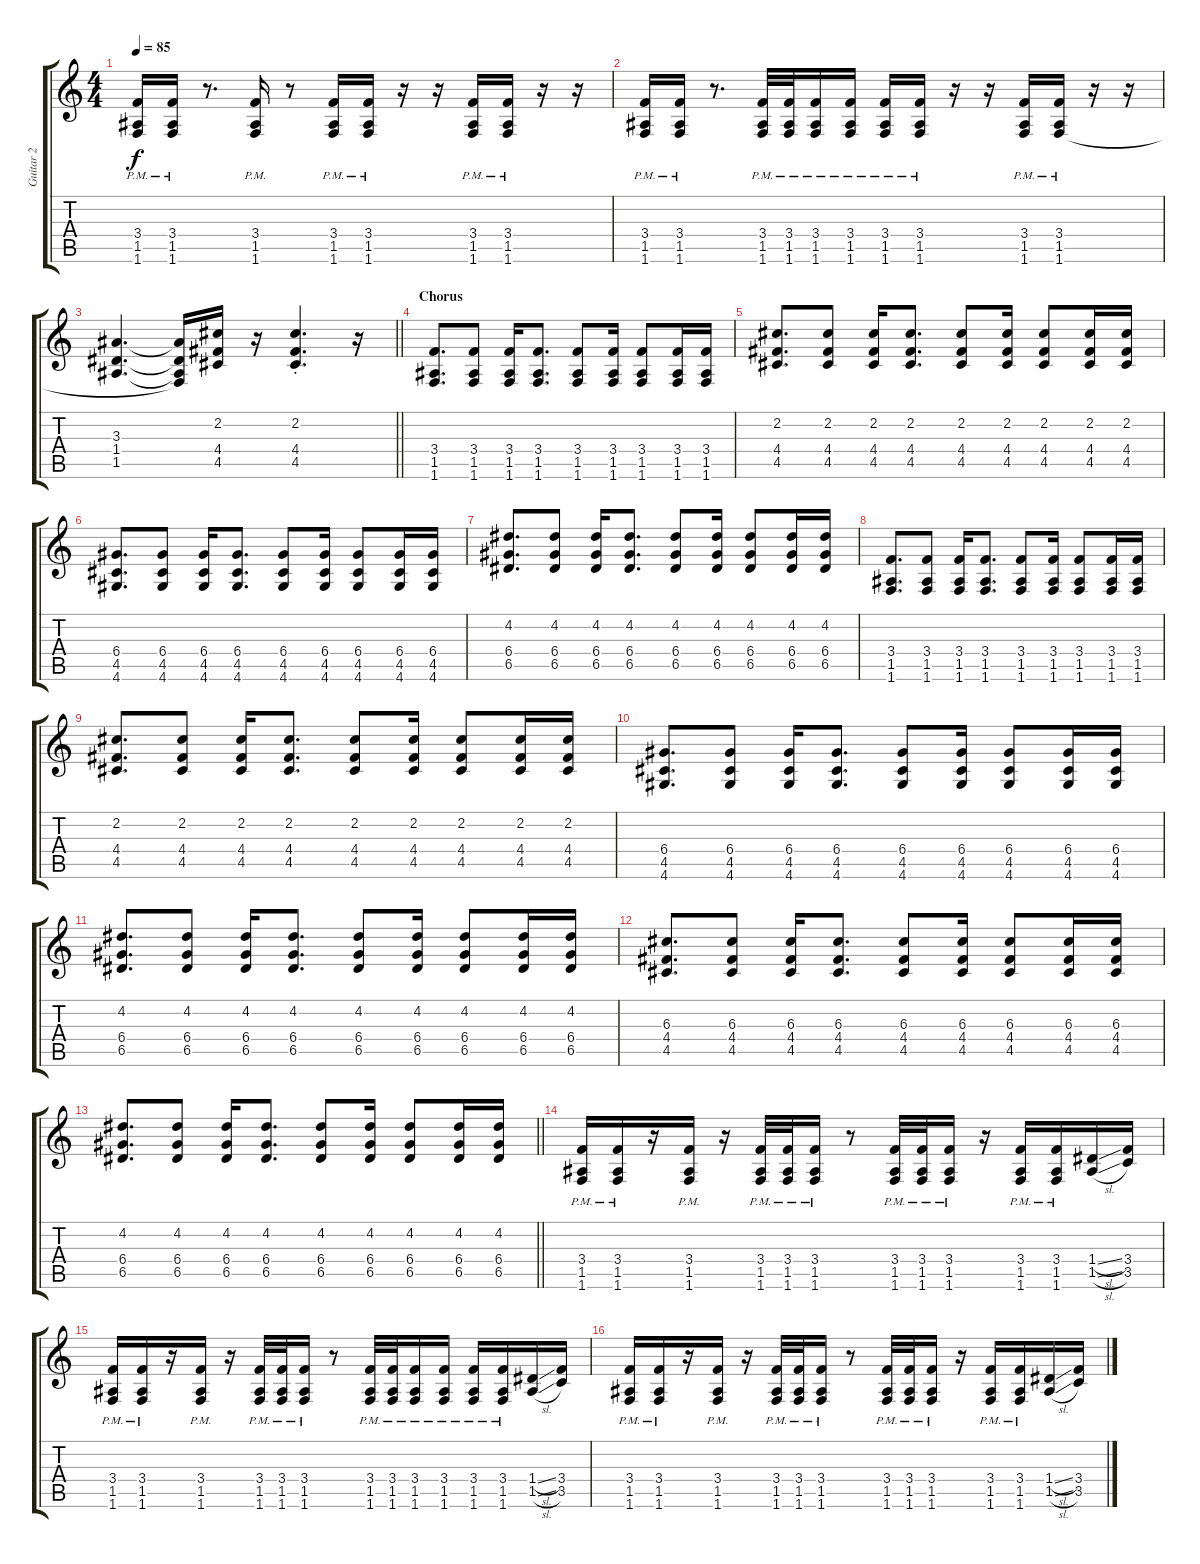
\track ("Guitar 2" "Guitar 2") {instrument distortionguitar}
\staff {score tabs}
\tuning (E4 B3 G3 D3 A2 E2) {hide}
\ts (4 4)
\tempo 85
\clef g2
\ks c
(3.4 1.5{pm} 1.6{pm}).16{dy f} (3.4 1.5{pm} 1.6{pm}).16 r.8{d} (3.4 1.5{pm} 1.6{pm}).16 r.8 (3.4 1.5{pm} 1.6{pm}).16 (3.4 1.5{pm} 1.6{pm}).16 r.16 r.16 (3.4 1.5{pm} 1.6{pm}).16 (3.4 1.5{pm} 1.6{pm}).16 r.16 r.16 |
(3.4 1.5{pm} 1.6{pm}).16 (3.4 1.5{pm} 1.6{pm}).16 r.8{d} (3.4 1.5{pm} 1.6{pm}).32 (3.4 1.5{pm} 1.6{pm}).32 (3.4 1.5{pm} 1.6{pm}).16 (3.4 1.5{pm} 1.6{pm}).16 (3.4 1.5{pm} 1.6{pm}).16 (3.4 1.5{pm} 1.6{pm}).16 r.16 r.16 (3.4 1.5{pm} 1.6{pm}).16 (3.4 1.5{pm} 1.6{pm}).16 r.16 r.16 |
\barLineRight lightlight
(3.3 1.4 1.5).4{d} (3.3{t} 1.4{t} 1.5{t} 1.6{t}).16 (2.2 4.4 4.5).16 r.16 (2.2{st} 4.4{st} 4.5{st}).4{d} r.16 |
\section ("" " Chorus")
(3.4 1.5 1.6).8{d} (3.4 1.5 1.6).8 (3.4 1.5 1.6).16 (3.4 1.5 1.6).8{d} (3.4 1.5 1.6).8 (3.4 1.5 1.6).16 (3.4 1.5 1.6).8 (3.4 1.5 1.6).16 (3.4 1.5 1.6).16 |
(2.2 4.4 4.5).8{d} (2.2 4.4 4.5).8 (2.2 4.4 4.5).16 (2.2 4.4 4.5).8{d} (2.2 4.4 4.5).8 (2.2 4.4 4.5).16 (2.2 4.4 4.5).8 (2.2 4.4 4.5).16 (2.2 4.4 4.5).16 |
(6.4 4.5 4.6).8{d} (6.4 4.5 4.6).8 (6.4 4.5 4.6).16 (6.4 4.5 4.6).8{d} (6.4 4.5 4.6).8 (6.4 4.5 4.6).16 (6.4 4.5 4.6).8 (6.4 4.5 4.6).16 (6.4 4.5 4.6).16 |
(4.2 6.4 6.5).8{d} (4.2 6.4 6.5).8 (4.2 6.4 6.5).16 (4.2 6.4 6.5).8{d} (4.2 6.4 6.5).8 (4.2 6.4 6.5).16 (4.2 6.4 6.5).8 (4.2 6.4 6.5).16 (4.2 6.4 6.5).16 |
(3.4 1.5 1.6).8{d} (3.4 1.5 1.6).8 (3.4 1.5 1.6).16 (3.4 1.5 1.6).8{d} (3.4 1.5 1.6).8 (3.4 1.5 1.6).16 (3.4 1.5 1.6).8 (3.4 1.5 1.6).16 (3.4 1.5 1.6).16 |
(2.2 4.4 4.5).8{d} (2.2 4.4 4.5).8 (2.2 4.4 4.5).16 (2.2 4.4 4.5).8{d} (2.2 4.4 4.5).8 (2.2 4.4 4.5).16 (2.2 4.4 4.5).8 (2.2 4.4 4.5).16 (2.2 4.4 4.5).16 |
(6.4 4.5 4.6).8{d} (6.4 4.5 4.6).8 (6.4 4.5 4.6).16 (6.4 4.5 4.6).8{d} (6.4 4.5 4.6).8 (6.4 4.5 4.6).16 (6.4 4.5 4.6).8 (6.4 4.5 4.6).16 (6.4 4.5 4.6).16 |
(4.2 6.4 6.5).8{d} (4.2 6.4 6.5).8 (4.2 6.4 6.5).16 (4.2 6.4 6.5).8{d} (4.2 6.4 6.5).8 (4.2 6.4 6.5).16 (4.2 6.4 6.5).8 (4.2 6.4 6.5).16 (4.2 6.4 6.5).16 |
(6.3 4.4 4.5).8{d} (6.3 4.4 4.5).8 (6.3 4.4 4.5).16 (6.3 4.4 4.5).8{d} (6.3 4.4 4.5).8 (6.3 4.4 4.5).16 (6.3 4.4 4.5).8 (6.3 4.4 4.5).16 (6.3 4.4 4.5).16 |
\barLineRight lightlight
(4.2 6.4 6.5).8{d} (4.2 6.4 6.5).8 (4.2 6.4 6.5).16 (4.2 6.4 6.5).8{d} (4.2 6.4 6.5).8 (4.2 6.4 6.5).16 (4.2 6.4 6.5).8 (4.2 6.4 6.5).16 (4.2 6.4 6.5).16 |
\section ("" " ")
(3.4 1.5{pm} 1.6{pm}).16 (3.4 1.5{pm} 1.6{pm}).16 r.16 (3.4 1.5{pm} 1.6{pm}).16 r.16 (3.4 1.5{pm} 1.6{pm}).32 (3.4 1.5{pm} 1.6{pm}).32 (3.4 1.5{pm} 1.6{pm}).16 r.8 (3.4 1.5{pm} 1.6{pm}).32 (3.4 1.5{pm} 1.6{pm}).32 (3.4 1.5{pm} 1.6{pm}).16 r.16 (3.4 1.5{pm} 1.6{pm}).16 (3.4 1.5{pm} 1.6{pm}).16 (1.4{sl} 1.5{sl}).16 (3.4 3.5).16 |
(3.4 1.5{pm} 1.6{pm}).16 (3.4 1.5{pm} 1.6{pm}).16 r.16 (3.4 1.5{pm} 1.6{pm}).16 r.16 (3.4 1.5{pm} 1.6{pm}).32 (3.4 1.5{pm} 1.6{pm}).32 (3.4 1.5{pm} 1.6{pm}).16 r.8 (3.4 1.5{pm} 1.6{pm}).32 (3.4 1.5{pm} 1.6{pm}).32 (3.4 1.5{pm} 1.6{pm}).16 (3.4 1.5{pm} 1.6{pm}).16 (3.4 1.5{pm} 1.6{pm}).16 (3.4 1.5{pm} 1.6{pm}).16 (1.4{sl} 1.5{sl}).16 (3.4 3.5).16 |
(3.4 1.5{pm} 1.6{pm}).16 (3.4 1.5{pm} 1.6{pm}).16 r.16 (3.4 1.5{pm} 1.6{pm}).16 r.16 (3.4 1.5{pm} 1.6{pm}).32 (3.4 1.5{pm} 1.6{pm}).32 (3.4 1.5{pm} 1.6{pm}).16 r.8 (3.4 1.5{pm} 1.6{pm}).32 (3.4 1.5{pm} 1.6{pm}).32 (3.4 1.5{pm} 1.6{pm}).16 r.16 (3.4 1.5{pm} 1.6{pm}).16 (3.4 1.5{pm} 1.6{pm}).16 (1.4{sl} 1.5{sl}).16 (3.4 3.5).16
